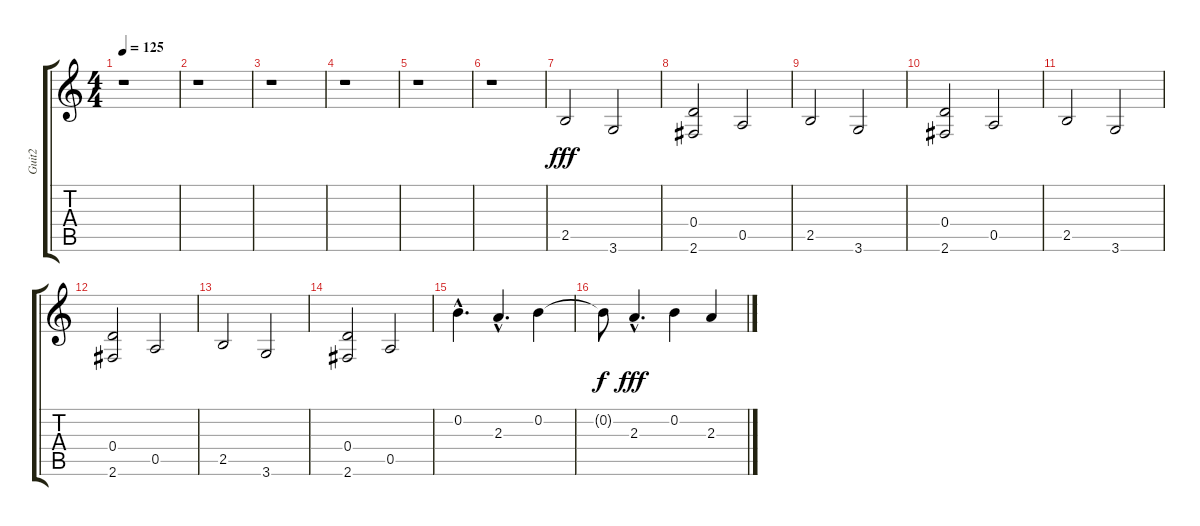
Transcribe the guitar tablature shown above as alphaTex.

\track ("Guit2" "Guit2") {instrument distortionguitar}
\staff {score tabs}
\tuning (E4 B3 G3 D3 A2 E2) {hide}
\ts (4 4)
\tempo 125
\clef g2
\ks c
r.1{dy fff} |
r.1 |
r.1 |
r.1 |
r.1 |
r.1 |
2.5.2 3.6.2 |
(0.4 2.6).2 0.5.2 |
2.5.2 3.6.2 |
(0.4 2.6).2 0.5.2 |
2.5.2 3.6.2 |
(0.4 2.6).2 0.5.2 |
2.5.2 3.6.2 |
(0.4 2.6).2 0.5.2 |
0.2{hac}.4{d} 2.3{hac}.4{d} 0.2.4 |
0.2{t}.8{dy f} 2.3{hac}.4{d dy fff} 0.2.4 2.3.4
